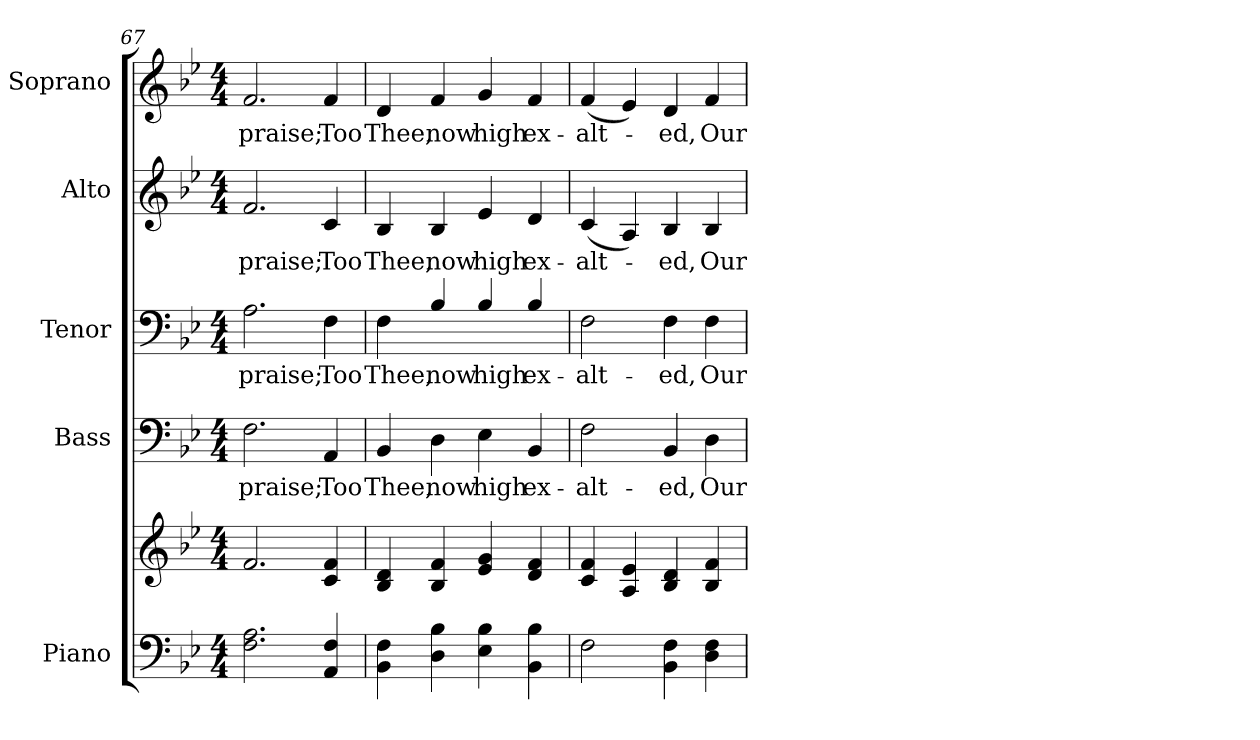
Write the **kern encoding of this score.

**kern	**kern	**kern	**text	**kern	**text	**kern	**text	**kern	**text
*part5	*part5	*part4	*part4	*part3	*part3	*part2	*part2	*part1	*part1
*staff6	*staff5	*staff4	*staff4	*staff3	*staff3	*staff2	*staff2	*staff1	*staff1
*I"Piano	*	*I"Bass	*	*I"Tenor	*	*I"Alto	*	*I"Soprano	*
*I'Pno.	*	*I'B.	*	*	*	*I'A.	*	*I'S.	*
!!LO:PB:g=z
*clefF4	*clefG2	*clefF4	*	*clefF4	*	*clefG2	*	*clefG2	*
*k[b-e-]	*k[b-e-]	*k[b-e-]	*	*k[b-e-]	*	*k[b-e-]	*	*k[b-e-]	*
*B-:	*B-:	*B-:	*	*B-:	*	*B-:	*	*B-:	*
*M4/4	*M4/4	*M4/4	*	*M4/4	*	*M4/4	*	*M4/4	*
=67	=67	=67	=67	=67	=67	=67	=67	=67	=67
!	!	!	!LO:LY:b:color=#000000	!	!	!	!	!	!
!	!	!	!	!	!LO:LY:b:color=#000000	!	!	!	!
!	!	!	!	!	!	!	!LO:LY:b:color=#000000	!	!
!	!	!	!	!	!	!	!	!	!LO:LY:b:color=#000000
2.Fi\ 2.Ai	2.fi/	2.Fi\	praise;	2.Ai\	praise;	2.fi/	praise;	2.fi/	praise;
!	!	!	!LO:LY:b:color=#000000	!	!	!	!	!	!
!	!	!	!	!	!LO:LY:b:color=#000000	!	!	!	!
!	!	!	!	!	!	!	!LO:LY:b:color=#000000	!	!
!	!	!	!	!	!	!	!	!	!LO:LY:b:color=#000000
4AAi/ 4Fi	4ci/ 4fi	4AAi/	Too	4Fi\	Too	4ci/	Too	4fi/	Too
=68	=68	=68	=68	=68	=68	=68	=68	=68	=68
!	!	!	!LO:LY:b:color=#000000	!	!	!	!	!	!
!	!	!	!	!	!LO:LY:b:color=#000000	!	!	!	!
!	!	!	!	!	!	!	!LO:LY:b:color=#000000	!	!
!	!	!	!	!	!	!	!	!	!LO:LY:b:color=#000000
4BB-i\ 4Fi	4B-i/ 4di	4BB-i/	Thee,	4Fi\	Thee,	4B-i/	Thee,	4di/	Thee,
!	!	!	!LO:LY:b:color=#000000	!	!	!	!	!	!
!	!	!	!	!	!LO:LY:b:color=#000000	!	!	!	!
!	!	!	!	!	!	!	!LO:LY:b:color=#000000	!	!
!	!	!	!	!	!	!	!	!	!LO:LY:b:color=#000000
4Di\ 4B-i	4B-i/ 4fi	4Di\	now	4B-i/	now	4B-i/	now	4fi/	now
!	!	!	!LO:LY:b:color=#000000	!	!	!	!	!	!
!	!	!	!	!	!LO:LY:b:color=#000000	!	!	!	!
!	!	!	!	!	!	!	!LO:LY:b:color=#000000	!	!
!	!	!	!	!	!	!	!	!	!LO:LY:b:color=#000000
4E-i\ 4B-i	4e-i/ 4gi	4E-i\	high	4B-i/	high	4e-i/	high	4gi/	high
!	!	!	!LO:LY:b:color=#000000	!	!	!	!	!	!
!	!	!	!	!	!LO:LY:b:color=#000000	!	!	!	!
!	!	!	!	!	!	!	!LO:LY:b:color=#000000	!	!
!	!	!	!	!	!	!	!	!	!LO:LY:b:color=#000000
4BB-i\ 4B-i	4di/ 4fi	4BB-i/	ex-	4B-i/	ex-	4di/	ex-	4fi/	ex-
=69	=69	=69	=69	=69	=69	=69	=69	=69	=69
!	!	!	!LO:LY:b:color=#000000	!	!	!	!	!	!
!	!	!	!	!	!LO:LY:b:color=#000000	!	!	!	!
!	!	!	!	!	!	!	!LO:LY:b:color=#000000	!	!
!	!	!	!	!	!	!	!	!	!LO:LY:b:color=#000000
2Fi\	4ci/ 4fi	2Fi\	-alt-	2Fi\	-alt-	(4ci/	-alt-	(4fi/	-alt-
.	4Ai/ 4e-i	.	.	.	.	4Ai/)	.	4e-i/)	.
!	!	!	!LO:LY:b:color=#000000	!	!	!	!	!	!
!	!	!	!	!	!LO:LY:b:color=#000000	!	!	!	!
!	!	!	!	!	!	!	!LO:LY:b:color=#000000	!	!
!	!	!	!	!	!	!	!	!	!LO:LY:b:color=#000000
4BB-i\ 4Fi	4B-i/ 4di	4BB-i/	-ed,	4Fi\	-ed,	4B-i/	-ed,	4di/	-ed,
!	!	!	!LO:LY:b:color=#000000	!	!	!	!	!	!
!	!	!	!	!	!LO:LY:b:color=#000000	!	!	!	!
!	!	!	!	!	!	!	!LO:LY:b:color=#000000	!	!
!	!	!	!	!	!	!	!	!	!LO:LY:b:color=#000000
4Di\ 4Fi	4B-i/ 4fi	4Di\	Our	4Fi\	Our	4B-i/	Our	4fi/	Our
=	=	=	=	=	=	=	=	=	=
*-	*-	*-	*-	*-	*-	*-	*-	*-	*-
